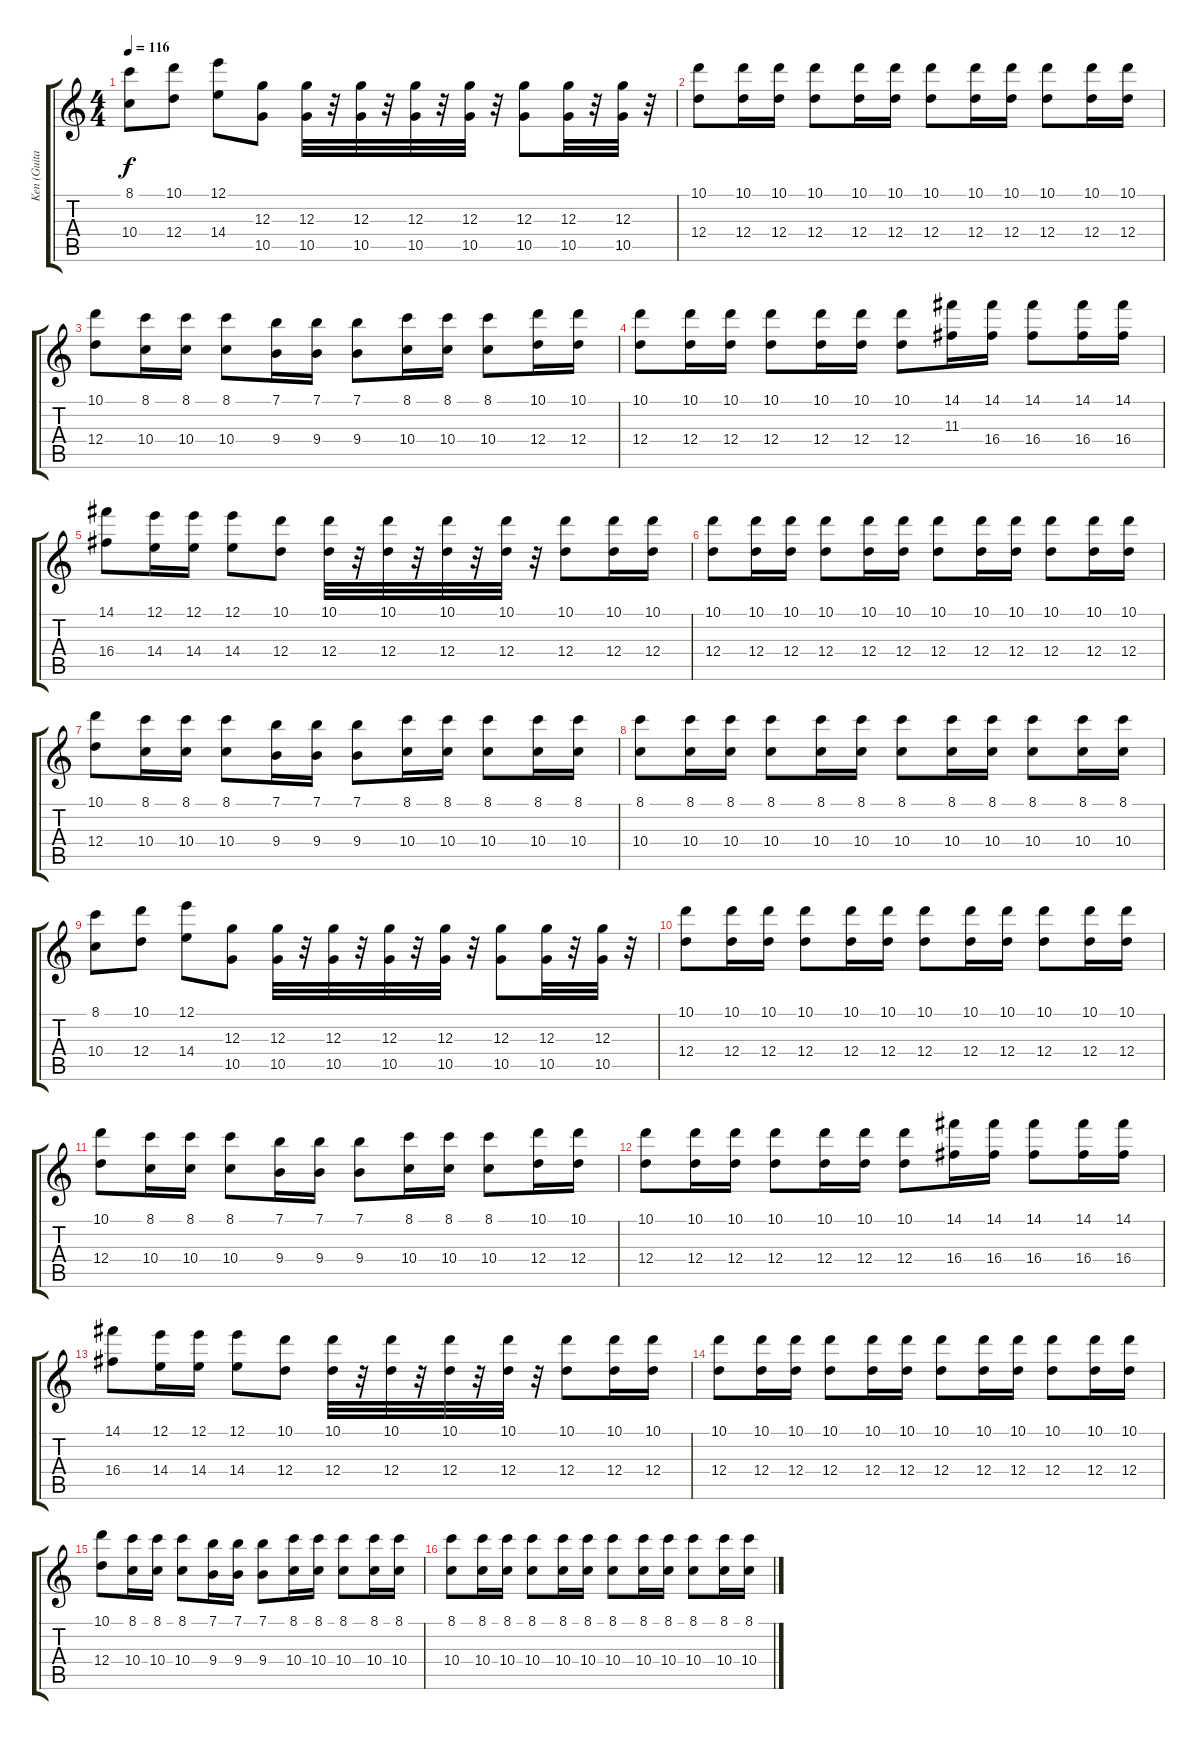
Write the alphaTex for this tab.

\track ("Ken (Guitar)" "Ken (Guita") {instrument distortionguitar}
\staff {score tabs}
\tuning (E4 B3 G3 D3 A2 E2) {hide}
\ts (4 4)
\tempo 116
\clef g2
\ks c
(8.1 10.4).8{dy f} (10.1 12.4).8 (12.1 14.4).8 (12.3 10.5).8 (12.3 10.5).32 r.32 (12.3 10.5).32 r.32 (12.3 10.5).32 r.32 (12.3 10.5).32 r.32 (12.3 10.5).8 (12.3 10.5).32 r.32 (12.3 10.5).32 r.32 |
(10.1 12.4).8 (10.1 12.4).16 (10.1 12.4).16 (10.1 12.4).8 (10.1 12.4).16 (10.1 12.4).16 (10.1 12.4).8 (10.1 12.4).16 (10.1 12.4).16 (10.1 12.4).8 (10.1 12.4).16 (10.1 12.4).16 |
(10.1 12.4).8 (8.1 10.4).16 (8.1 10.4).16 (8.1 10.4).8 (7.1 9.4).16 (7.1 9.4).16 (7.1 9.4).8 (8.1 10.4).16 (8.1 10.4).16 (8.1 10.4).8 (10.1 12.4).16 (10.1 12.4).16 |
(10.1 12.4).8 (10.1 12.4).16 (10.1 12.4).16 (10.1 12.4).8 (10.1 12.4).16 (10.1 12.4).16 (10.1 12.4).8 (14.1 11.3).16 (14.1 16.4).16 (14.1 16.4).8 (14.1 16.4).16 (14.1 16.4).16 |
(14.1 16.4).8 (12.1 14.4).16 (12.1 14.4).16 (12.1 14.4).8 (10.1 12.4).8 (10.1 12.4).32 r.32 (10.1 12.4).32 r.32 (10.1 12.4).32 r.32 (10.1 12.4).32 r.32 (10.1 12.4).8 (10.1 12.4).16 (10.1 12.4).16 |
(10.1 12.4).8 (10.1 12.4).16 (10.1 12.4).16 (10.1 12.4).8 (10.1 12.4).16 (10.1 12.4).16 (10.1 12.4).8 (10.1 12.4).16 (10.1 12.4).16 (10.1 12.4).8 (10.1 12.4).16 (10.1 12.4).16 |
(10.1 12.4).8 (8.1 10.4).16 (8.1 10.4).16 (8.1 10.4).8 (7.1 9.4).16 (7.1 9.4).16 (7.1 9.4).8 (8.1 10.4).16 (8.1 10.4).16 (8.1 10.4).8 (8.1 10.4).16 (8.1 10.4).16 |
(8.1 10.4).8 (8.1 10.4).16 (8.1 10.4).16 (8.1 10.4).8 (8.1 10.4).16 (8.1 10.4).16 (8.1 10.4).8 (8.1 10.4).16 (8.1 10.4).16 (8.1 10.4).8 (8.1 10.4).16 (8.1 10.4).16 |
(8.1 10.4).8 (10.1 12.4).8 (12.1 14.4).8 (12.3 10.5).8 (12.3 10.5).32 r.32 (12.3 10.5).32 r.32 (12.3 10.5).32 r.32 (12.3 10.5).32 r.32 (12.3 10.5).8 (12.3 10.5).32 r.32 (12.3 10.5).32 r.32 |
(10.1 12.4).8 (10.1 12.4).16 (10.1 12.4).16 (10.1 12.4).8 (10.1 12.4).16 (10.1 12.4).16 (10.1 12.4).8 (10.1 12.4).16 (10.1 12.4).16 (10.1 12.4).8 (10.1 12.4).16 (10.1 12.4).16 |
(10.1 12.4).8 (8.1 10.4).16 (8.1 10.4).16 (8.1 10.4).8 (7.1 9.4).16 (7.1 9.4).16 (7.1 9.4).8 (8.1 10.4).16 (8.1 10.4).16 (8.1 10.4).8 (10.1 12.4).16 (10.1 12.4).16 |
(10.1 12.4).8 (10.1 12.4).16 (10.1 12.4).16 (10.1 12.4).8 (10.1 12.4).16 (10.1 12.4).16 (10.1 12.4).8 (14.1 16.4).16 (14.1 16.4).16 (14.1 16.4).8 (14.1 16.4).16 (14.1 16.4).16 |
(14.1 16.4).8 (12.1 14.4).16 (12.1 14.4).16 (12.1 14.4).8 (10.1 12.4).8 (10.1 12.4).32 r.32 (10.1 12.4).32 r.32 (10.1 12.4).32 r.32 (10.1 12.4).32 r.32 (10.1 12.4).8 (10.1 12.4).16 (10.1 12.4).16 |
(10.1 12.4).8{volume 11} (10.1 12.4).16{volume 11} (10.1 12.4).16{volume 10} (10.1 12.4).8{volume 10} (10.1 12.4).16{volume 10} (10.1 12.4).16{volume 10} (10.1 12.4).8{volume 10} (10.1 12.4).16{volume 9} (10.1 12.4).16{volume 9} (10.1 12.4).8{volume 9} (10.1 12.4).16{volume 9} (10.1 12.4).16{volume 8} |
(10.1 12.4).8{volume 8} (8.1 10.4).16{volume 8} (8.1 10.4).16{volume 8} (8.1 10.4).8{volume 8} (7.1 9.4).16{volume 7} (7.1 9.4).16{volume 7} (7.1 9.4).8{volume 7} (8.1 10.4).16{volume 7} (8.1 10.4).16{volume 6} (8.1 10.4).8{volume 6} (8.1 10.4).16{volume 6} (8.1 10.4).16{volume 6} |
(8.1 10.4).8{volume 6} (8.1 10.4).16{volume 5} (8.1 10.4).16{volume 5} (8.1 10.4).8{volume 5} (8.1 10.4).16{volume 5} (8.1 10.4).16{volume 4} (8.1 10.4).8{volume 4} (8.1 10.4).16{volume 4} (8.1 10.4).16{volume 4} (8.1 10.4).8{volume 4} (8.1 10.4).16{volume 3} (8.1 10.4).16{volume 3}
